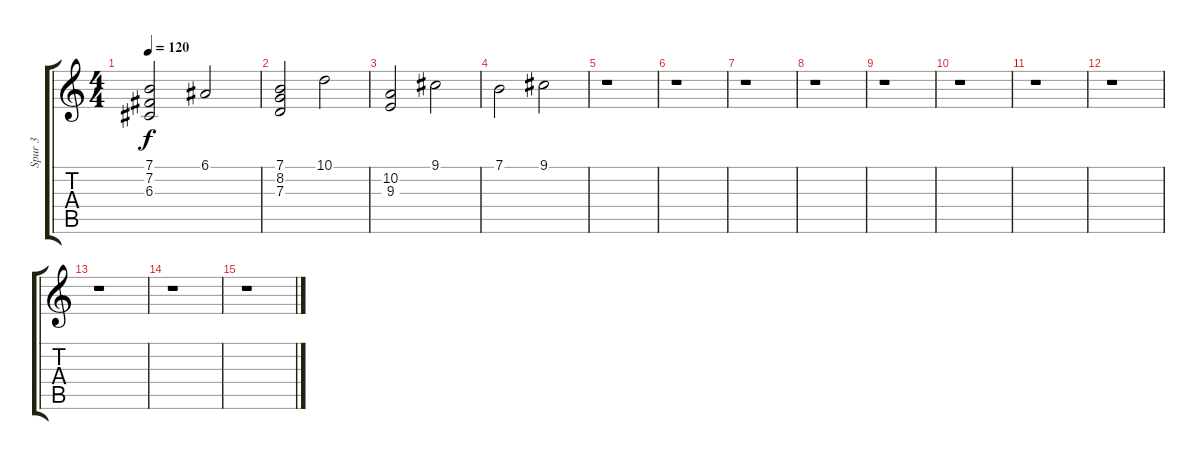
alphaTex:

\track ("Spur 3" "Spur 3") {instrument synthstrings1}
\staff {score tabs}
\tuning (E4 B3 G3 D3 A2 E2) {hide}
\ts (4 4)
\tempo 120
\clef g2
\ks c
(7.1 7.2 6.3).2{dy f} 6.1.2 |
(7.1 8.2 7.3).2 10.1.2 |
(10.2 9.3).2 9.1.2 |
7.1.2 9.1.2 |
r.1 |
r.1 |
r.1 |
r.1 |
r.1 |
r.1 |
r.1 |
r.1 |
r.1 |
r.1 |
r.1
